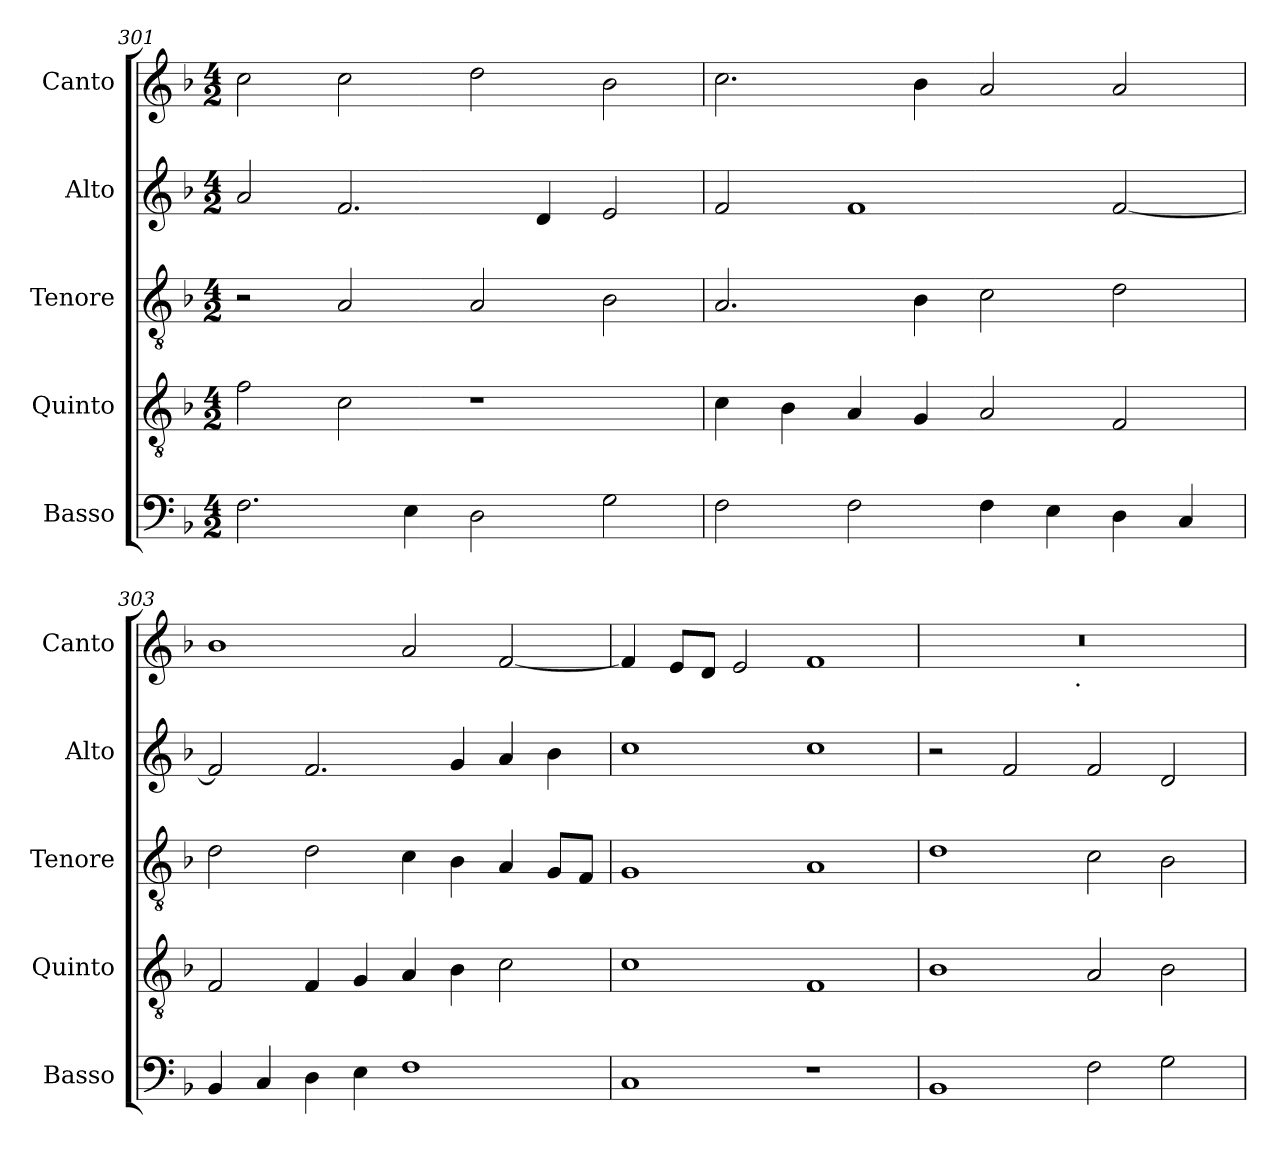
**kern	**kern	**kern	**kern	**kern
*part5	*part4	*part3	*part2	*part1
*staff5	*staff4	*staff3	*staff2	*staff1
*I"Basso	*I"Quinto	*I"Tenore	*I"Alto	*I"Canto
*I'Basso	*I'Quinto	*I'Tenore	*I'Alto	*I'Canto
*clefF4	*clefGv2	*clefGv2	*clefG2	*clefG2
*k[b-]	*k[b-]	*k[b-]	*k[b-]	*k[b-]
*F:	*F:	*F:	*F:	*F:
*M4/2	*M4/2	*M4/2	*M4/2	*M4/2
=301	=301	=301	=301	=301
2.F\	2f\	2r	2a/	2cc\
.	2c\	2A/	2.f/	2cc\
4E\	.	.	.	.
2D\	1r	2A/	.	2dd\
.	.	.	4d/	.
2G\	.	2B-\	2e/	2b-\
=302	=302	=302	=302	=302
2F\	4c\	2.A/	2f/	2.cc\
.	4B-\	.	.	.
2F\	4A/	.	1f	.
.	4G/	4B-\	.	4b-\
4F\	2A/	2c\	.	2a/
4E\	.	.	.	.
4D\	2F/	2d\	[<2f/	2a/
4C/	.	.	.	.
=303	=303	=303	=303	=303
4BB-/	2F/	2d\	2f/]	1b-
4C/	.	.	.	.
4D\	4F/	2d\	2.f/	.
4E\	4G/	.	.	.
1F	4A/	4c\	.	2a/
.	4B-\	4B-\	4g/	.
.	2c\	4A/	4a/	[<2f/
.	.	8G/L	4b-\	.
.	.	8F/J	.	.
=304	=304	=304	=304	=304
1C	1c	1G	1cc	4f/]
.	.	.	.	8e/L
.	.	.	.	8d/J
.	.	.	.	2e/
1r	1F	1A	1cc	1f
!!LO:LB:g=z
=305	=305	=305	=305	=305
*	*	*	*	*^
1BB-	1B-	1d	2r	0r	2ryy
.	.	.	2f/	.	4...ryy
!	!	!	!	!	!LO:TX:b:t=.
.	.	.	.	.	1ryy
2F\	2A/	2c\	2f/	.	.
2G\	2B-\	2B-\	2d/	.	.
.	.	.	.	.	32ryy
*	*	*	*	*v	*v
=	=	=	=	=
*-	*-	*-	*-	*-
